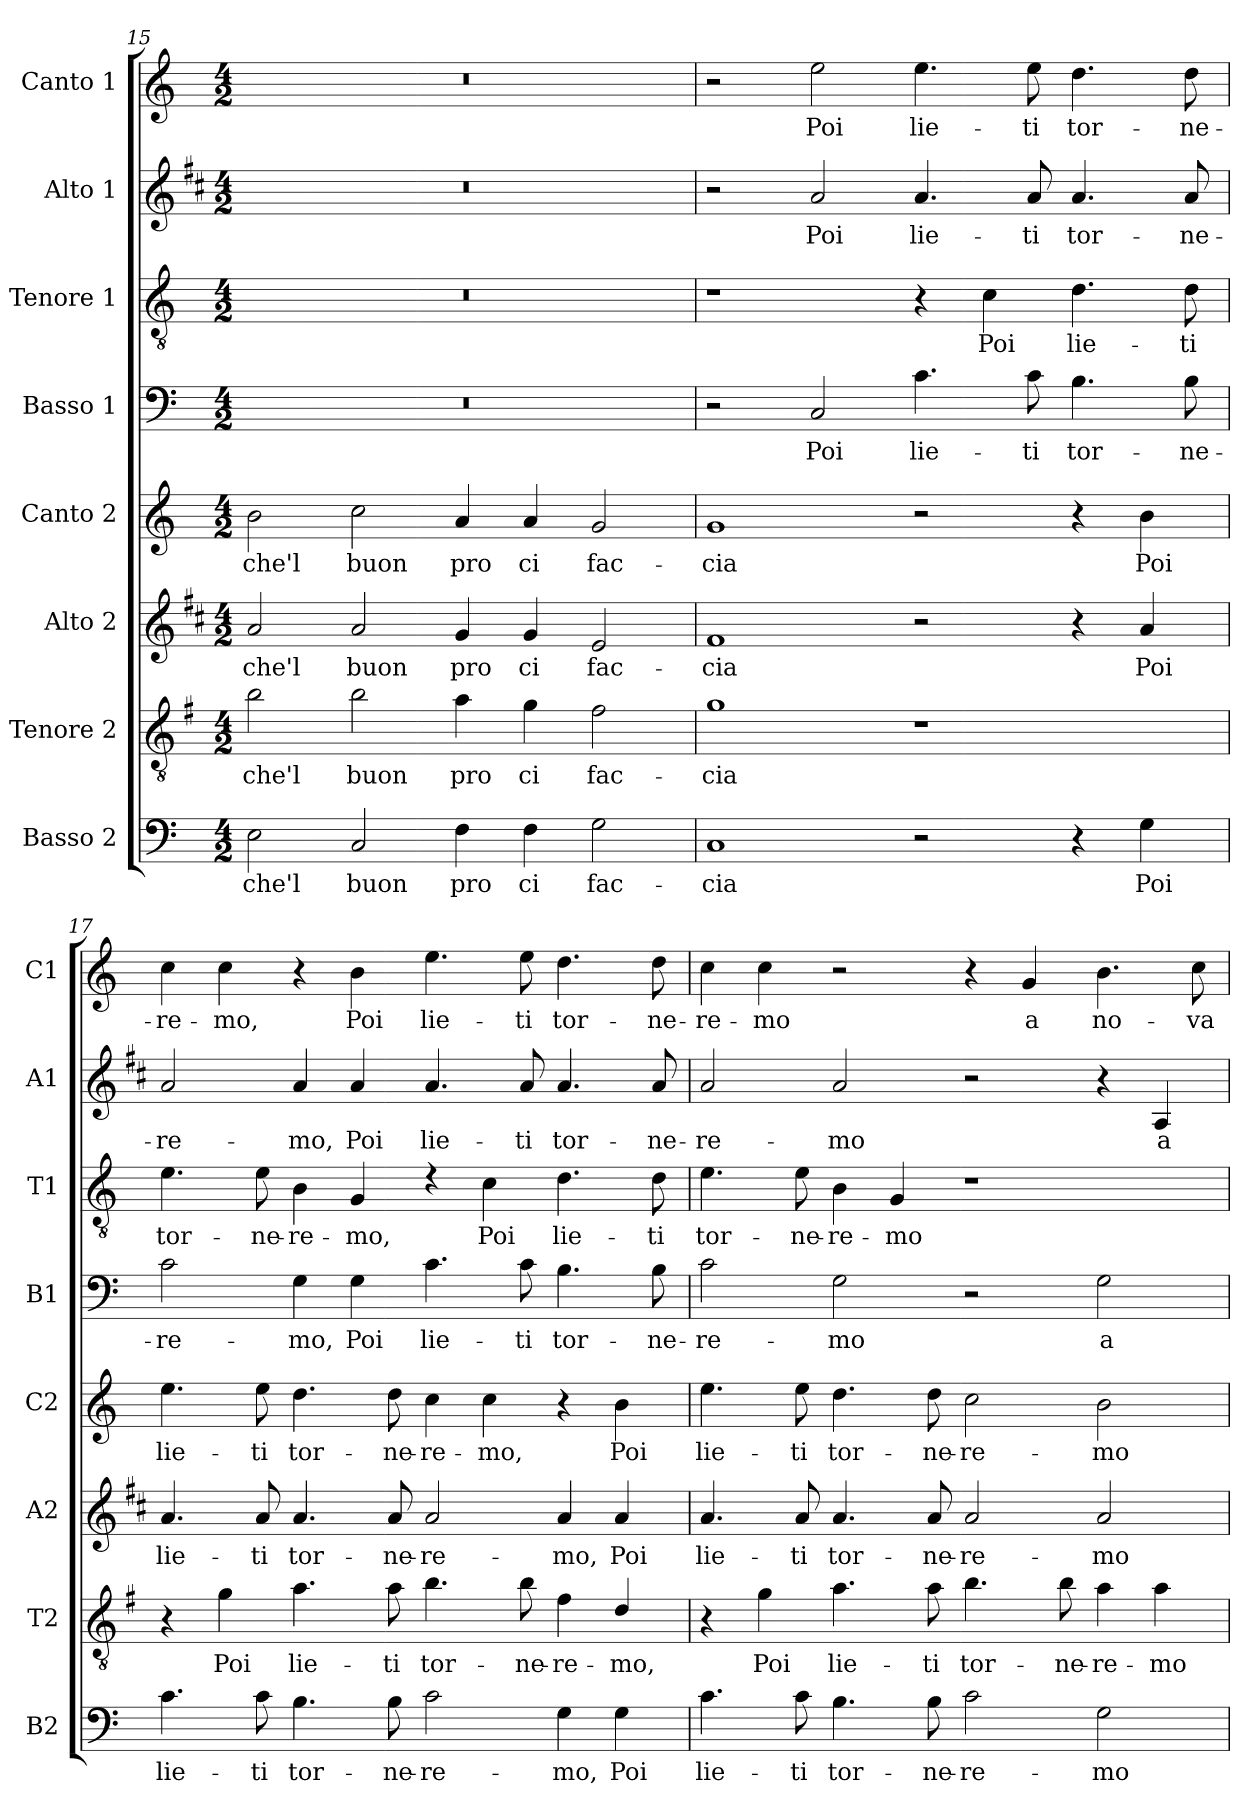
**kern	**text	**kern	**text	**kern	**text	**kern	**text	**kern	**text	**kern	**text	**kern	**text	**kern	**text
*part8	*part8	*part7	*part7	*part6	*part6	*part5	*part5	*part4	*part4	*part3	*part3	*part2	*part2	*part1	*part1
*staff8	*staff8	*staff7	*staff7	*staff6	*staff6	*staff5	*staff5	*staff4	*staff4	*staff3	*staff3	*staff2	*staff2	*staff1	*staff1
*I"Basso 2	*	*I"Tenore 2	*	*I"Alto 2	*	*I"Canto 2	*	*I"Basso 1	*	*I"Tenore 1	*	*I"Alto 1	*	*I"Canto 1	*
*I'B2	*	*I'T2	*	*I'A2	*	*I'C2	*	*I'B1	*	*I'T1	*	*I'A1	*	*I'C1	*
*clefF4	*	*clefGv2	*	*clefG2	*	*clefG2	*	*clefF4	*	*clefGv2	*	*clefG2	*	*clefG2	*
*	*	*ITrd4c7	*	*ITrd1c2	*	*	*	*	*	*	*	*ITrd1c2	*	*	*
*k[]	*	*k[]	*	*k[]	*	*k[]	*	*k[]	*	*k[]	*	*k[]	*	*k[]	*
*C:	*	*C:	*	*C:	*	*C:	*	*C:	*	*C:	*	*C:	*	*C:	*
*M4/2	*	*M4/2	*	*M4/2	*	*M4/2	*	*M4/2	*	*M4/2	*	*M4/2	*	*M4/2	*
=15	=15	=15	=15	=15	=15	=15	=15	=15	=15	=15	=15	=15	=15	=15	=15
!	!LO:LY:b	!	!LO:LY:b	!	!LO:LY:b	!	!LO:LY:b	!	!	!	!	!	!	!	!
2E\	che'l	2e\	che'l	2g/	che'l	2b\	che'l	0r	.	0r	.	0r	.	0r	.
!	!LO:LY:b	!	!LO:LY:b	!	!LO:LY:b	!	!LO:LY:b	!	!	!	!	!	!	!	!
2C/	buon	2e\	buon	2g/	buon	2cc\	buon	.	.	.	.	.	.	.	.
!	!LO:LY:b	!	!LO:LY:b	!	!LO:LY:b	!	!LO:LY:b	!	!	!	!	!	!	!	!
4F\	pro	4d\	pro	4f/	pro	4a/	pro	.	.	.	.	.	.	.	.
!	!LO:LY:b	!	!LO:LY:b	!	!LO:LY:b	!	!LO:LY:b	!	!	!	!	!	!	!	!
4F\	ci	4c\	ci	4f/	ci	4a/	ci	.	.	.	.	.	.	.	.
!	!LO:LY:b	!	!LO:LY:b	!	!LO:LY:b	!	!LO:LY:b	!	!	!	!	!	!	!	!
2G\	fac-	2B\	fac-	2d/	fac-	2g/	fac-	.	.	.	.	.	.	.	.
=16	=16	=16	=16	=16	=16	=16	=16	=16	=16	=16	=16	=16	=16	=16	=16
!	!LO:LY:b	!	!LO:LY:b	!	!LO:LY:b	!	!LO:LY:b	!	!	!	!	!	!	!	!
1C	-cia	1c	-cia	1e	-cia	1g	-cia	2r	.	1r	.	2r	.	2r	.
!	!	!	!	!	!	!	!	!	!LO:LY:b	!	!	!	!LO:LY:b	!	!LO:LY:b
.	.	.	.	.	.	.	.	2C/	Poi	.	.	2g/	Poi	2ee\	Poi
!	!	!	!	!	!	!	!	!	!LO:LY:b	!	!	!	!LO:LY:b	!	!LO:LY:b
2r	.	1r	.	2r	.	2r	.	4.c\	lie-	4r	.	4.g/	lie-	4.ee\	lie-
!	!	!	!	!	!	!	!	!	!	!	!LO:LY:b	!	!	!	!
.	.	.	.	.	.	.	.	.	.	4c\	Poi	.	.	.	.
!	!	!	!	!	!	!	!	!	!LO:LY:b	!	!	!	!LO:LY:b	!	!LO:LY:b
.	.	.	.	.	.	.	.	8c\	-ti	.	.	8g/	-ti	8ee\	-ti
!	!	!	!	!	!	!	!	!	!LO:LY:b	!	!LO:LY:b	!	!LO:LY:b	!	!LO:LY:b
4r	.	.	.	4r	.	4r	.	4.B\	tor-	4.d\	lie-	4.g/	tor-	4.dd\	tor-
!	!LO:LY:b	!	!	!	!LO:LY:b	!	!LO:LY:b	!	!	!	!	!	!	!	!
4G\	Poi	.	.	4g/	Poi	4b\	Poi	.	.	.	.	.	.	.	.
!	!	!	!	!	!	!	!	!	!LO:LY:b	!	!LO:LY:b	!	!LO:LY:b	!	!LO:LY:b
.	.	.	.	.	.	.	.	8B\	-ne-	8d\	-ti	8g/	-ne-	8dd\	-ne-
!!LO:PB:g=z
=17	=17	=17	=17	=17	=17	=17	=17	=17	=17	=17	=17	=17	=17	=17	=17
!	!LO:LY:b	!	!	!	!LO:LY:b	!	!LO:LY:b	!	!LO:LY:b	!	!LO:LY:b	!	!LO:LY:b	!	!LO:LY:b
4.c\	lie-	4r	.	4.g/	lie-	4.ee\	lie-	2c\	-re-	4.e\	tor-	2g/	-re-	4cc\	-re-
!	!	!	!LO:LY:b	!	!	!	!	!	!	!	!	!	!	!	!LO:LY:b
.	.	4c\	Poi	.	.	.	.	.	.	.	.	.	.	4cc\	-mo,
!	!LO:LY:b	!	!	!	!LO:LY:b	!	!LO:LY:b	!	!	!	!LO:LY:b	!	!	!	!
8c\	-ti	.	.	8g/	-ti	8ee\	-ti	.	.	8e\	-ne-	.	.	.	.
!	!LO:LY:b	!	!LO:LY:b	!	!LO:LY:b	!	!LO:LY:b	!	!LO:LY:b	!	!LO:LY:b	!	!LO:LY:b	!	!
4.B\	tor-	4.d\	lie-	4.g/	tor-	4.dd\	tor-	4G\	-mo,	4B\	-re-	4g/	-mo,	4r	.
!	!	!	!	!	!	!	!	!	!LO:LY:b	!	!LO:LY:b	!	!LO:LY:b	!	!LO:LY:b
.	.	.	.	.	.	.	.	4G\	Poi	4G/	-mo,	4g/	Poi	4b\	Poi
!	!LO:LY:b	!	!LO:LY:b	!	!LO:LY:b	!	!LO:LY:b	!	!	!	!	!	!	!	!
8B\	-ne-	8d\	-ti	8g/	-ne-	8dd\	-ne-	.	.	.	.	.	.	.	.
!	!LO:LY:b	!	!LO:LY:b	!	!LO:LY:b	!	!LO:LY:b	!	!LO:LY:b	!	!	!	!LO:LY:b	!	!LO:LY:b
2c\	-re-	4.e\	tor-	2g/	-re-	4cc\	-re-	4.c\	lie-	4rc	.	4.g/	lie-	4.ee\	lie-
!	!	!	!	!	!	!	!LO:LY:b	!	!	!	!LO:LY:b	!	!	!	!
.	.	.	.	.	.	4cc\	-mo,	.	.	4c\	Poi	.	.	.	.
!	!	!	!LO:LY:b	!	!	!	!	!	!LO:LY:b	!	!	!	!LO:LY:b	!	!LO:LY:b
.	.	8e\	-ne-	.	.	.	.	8c\	-ti	.	.	8g/	-ti	8ee\	-ti
!	!LO:LY:b	!	!LO:LY:b	!	!LO:LY:b	!	!	!	!LO:LY:b	!	!LO:LY:b	!	!LO:LY:b	!	!LO:LY:b
4G\	-mo,	4B\	-re-	4g/	-mo,	4r	.	4.B\	tor-	4.d\	lie-	4.g/	tor-	4.dd\	tor-
!	!LO:LY:b	!	!LO:LY:b	!	!LO:LY:b	!	!LO:LY:b	!	!	!	!	!	!	!	!
4G\	Poi	4G/	-mo,	4g/	Poi	4b\	Poi	.	.	.	.	.	.	.	.
!	!	!	!	!	!	!	!	!	!LO:LY:b	!	!LO:LY:b	!	!LO:LY:b	!	!LO:LY:b
.	.	.	.	.	.	.	.	8B\	-ne-	8d\	-ti	8g/	-ne-	8dd\	-ne-
=18	=18	=18	=18	=18	=18	=18	=18	=18	=18	=18	=18	=18	=18	=18	=18
!	!LO:LY:b	!	!	!	!LO:LY:b	!	!LO:LY:b	!	!LO:LY:b	!	!LO:LY:b	!	!LO:LY:b	!	!LO:LY:b
4.c\	lie-	4r	.	4.g/	lie-	4.ee\	lie-	2c\	-re-	4.e\	tor-	2g/	-re-	4cc\	-re-
!	!	!	!LO:LY:b	!	!	!	!	!	!	!	!	!	!	!	!LO:LY:b
.	.	4c\	Poi	.	.	.	.	.	.	.	.	.	.	4cc\	-mo
!	!LO:LY:b	!	!	!	!LO:LY:b	!	!LO:LY:b	!	!	!	!LO:LY:b	!	!	!	!
8c\	-ti	.	.	8g/	-ti	8ee\	-ti	.	.	8e\	-ne-	.	.	.	.
!	!LO:LY:b	!	!LO:LY:b	!	!LO:LY:b	!	!LO:LY:b	!	!LO:LY:b	!	!LO:LY:b	!	!LO:LY:b	!	!
4.B\	tor-	4.d\	lie-	4.g/	tor-	4.dd\	tor-	2G\	-mo	4B\	-re-	2g/	-mo	2r	.
!	!	!	!	!	!	!	!	!	!	!	!LO:LY:b	!	!	!	!
.	.	.	.	.	.	.	.	.	.	4G/	-mo	.	.	.	.
!	!LO:LY:b	!	!LO:LY:b	!	!LO:LY:b	!	!LO:LY:b	!	!	!	!	!	!	!	!
8B\	-ne-	8d\	-ti	8g/	-ne-	8dd\	-ne-	.	.	.	.	.	.	.	.
!	!LO:LY:b	!	!LO:LY:b	!	!LO:LY:b	!	!LO:LY:b	!	!	!	!	!	!	!	!
2c\	-re-	4.e\	tor-	2g/	-re-	2cc\	-re-	2r	.	1r	.	2r	.	4r	.
!	!	!	!	!	!	!	!	!	!	!	!	!	!	!	!LO:LY:b
.	.	.	.	.	.	.	.	.	.	.	.	.	.	4g/	a
!	!	!	!LO:LY:b	!	!	!	!	!	!	!	!	!	!	!	!
.	.	8e\	-ne-	.	.	.	.	.	.	.	.	.	.	.	.
!	!LO:LY:b	!	!LO:LY:b	!	!LO:LY:b	!	!LO:LY:b	!	!LO:LY:b	!	!	!	!	!	!LO:LY:b
2G\	-mo	4d\	-re-	2g/	-mo	2b\	-mo	2G\	a	.	.	4r	.	4.b\	no-
!	!	!	!LO:LY:b	!	!	!	!	!	!	!	!	!	!LO:LY:b	!	!
.	.	4d\	-mo	.	.	.	.	.	.	.	.	4G/	a	.	.
!	!	!	!	!	!	!	!	!	!	!	!	!	!	!	!LO:LY:b
.	.	.	.	.	.	.	.	.	.	.	.	.	.	8cc\	-va
=	=	=	=	=	=	=	=	=	=	=	=	=	=	=	=
*-	*-	*-	*-	*-	*-	*-	*-	*-	*-	*-	*-	*-	*-	*-	*-
